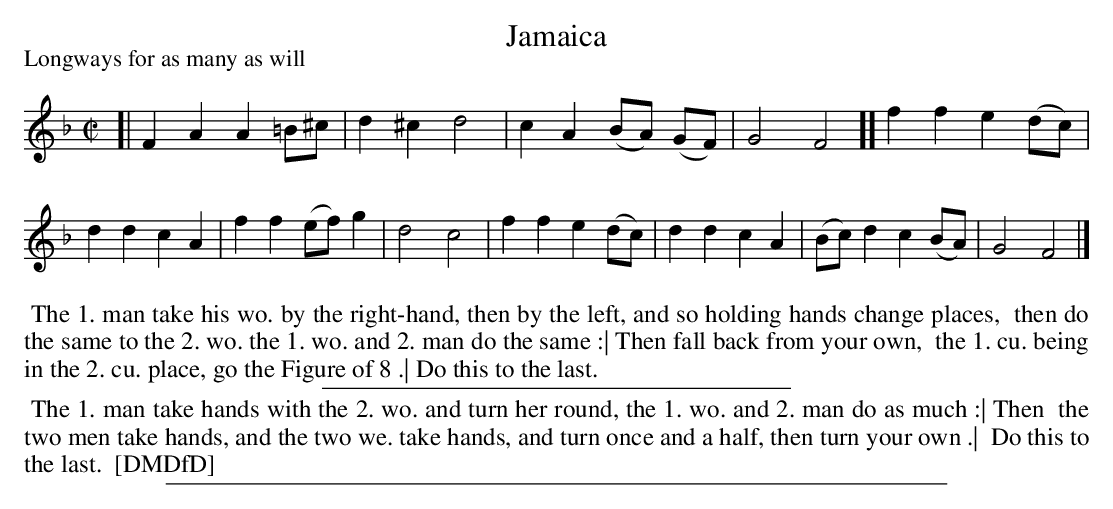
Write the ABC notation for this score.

X:1
T: Jamaica
P: Longways for as many as will
M: C|
L: 1/8
K: F
[|\
F2A2 A2=B^c | d2^c2 d4 | c2A2 (BA) (GF) | G4 F4 ][ \
f2f2 e2(dc) | d2d2 c2A2 | f2f2 (ef)g2 | d4 c4 |\
f2f2 e2(dc) | d2d2 c2A2 | (Bc)d2 c2(BA) | G4 F4 |]
